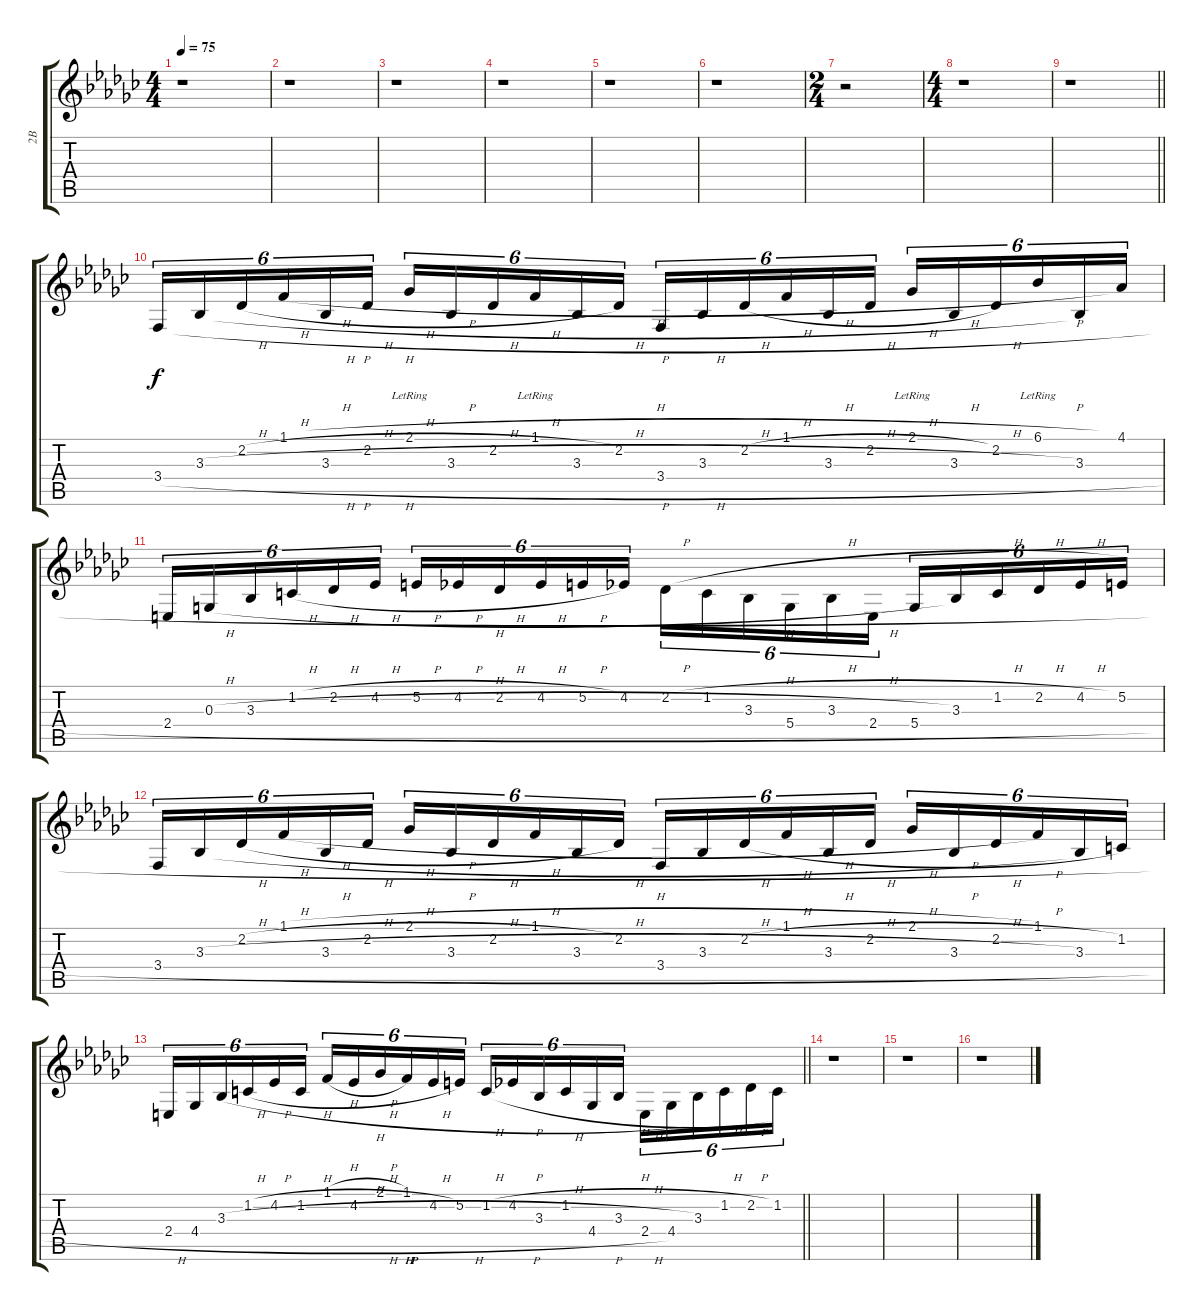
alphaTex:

\track ("2B" "2B") {instrument acousticgrandpiano}
\staff {score tabs}
\tuning (E4 B3 G3 D3 A2 E2) {hide}
\ts (4 4)
\tempo 75
\clef g2
\ks gb
r.1{dy f} |
r.1 |
r.1 |
r.1 |
r.1 |
r.1 |
\ts (2 4)
r.2 |
\ts (4 4)
r.1 |
\barLineRight lightlight
r.1 |
3.4{h}.16{tu (6 4)} 3.3{h}.16{tu (6 4)} 2.2{h}.16{tu (6 4)} 1.1{h}.16{tu (6 4)} 3.3{h}.16{tu (6 4)} 2.2{h}.16{tu (6 4)} 2.1{h lr}.16{tu (6 4)} 3.3{h}.16{tu (6 4)} 2.2{h}.16{tu (6 4)} 1.1{h lr}.16{tu (6 4)} 3.3{h}.16{tu (6 4)} 2.2.16{tu (6 4)} 3.4{h}.16{tu (6 4)} 3.3{h}.16{tu (6 4)} 2.2{h}.16{tu (6 4)} 1.1{h}.16{tu (6 4)} 3.3{h}.16{tu (6 4)} 2.2{h}.16{tu (6 4)} 2.1{h lr}.16{tu (6 4)} 3.3{h}.16{tu (6 4)} 2.2.16{tu (6 4)} 6.1{h lr}.16{tu (6 4)} 3.3.16{tu (6 4)} 4.1.16{tu (6 4)} |
2.4{h}.16{tu (6 4)} 0.3{h}.16{tu (6 4)} 3.3{h}.16{tu (6 4)} 1.2{h}.16{tu (6 4)} 2.2{h}.16{tu (6 4)} 4.2{h}.16{tu (6 4)} 5.2{h}.16{tu (6 4)} 4.2{h}.16{tu (6 4)} 2.2{h}.16{tu (6 4)} 4.2{h}.16{tu (6 4)} 5.2{h}.16{tu (6 4)} 4.2.16{tu (6 4)} 2.2{h}.16{tu (6 4) beam Down} 1.2{h}.16{tu (6 4) beam Down} 3.3{h}.16{tu (6 4) beam Down} 5.4{h}.16{tu (6 4) beam Down} 3.3{h}.16{tu (6 4) beam Down} 2.4{h}.16{tu (6 4) beam Down} 5.4{h}.16{tu (6 4)} 3.3.16{tu (6 4)} 1.2{h}.16{tu (6 4)} 2.2{h}.16{tu (6 4)} 4.2{h}.16{tu (6 4)} 5.2.16{tu (6 4)} |
3.4{h}.16{tu (6 4)} 3.3{h}.16{tu (6 4)} 2.2{h}.16{tu (6 4)} 1.1{h}.16{tu (6 4)} 3.3{h}.16{tu (6 4)} 2.2{h}.16{tu (6 4)} 2.1{h}.16{tu (6 4)} 3.3{h}.16{tu (6 4)} 2.2{h}.16{tu (6 4)} 1.1{h}.16{tu (6 4)} 3.3{h}.16{tu (6 4)} 2.2.16{tu (6 4)} 3.4{h}.16{tu (6 4)} 3.3{h}.16{tu (6 4)} 2.2{h}.16{tu (6 4)} 1.1{h}.16{tu (6 4)} 3.3{h}.16{tu (6 4)} 2.2{h}.16{tu (6 4)} 2.1{h}.16{tu (6 4)} 3.3{h}.16{tu (6 4)} 2.2{h}.16{tu (6 4)} 1.1.16{tu (6 4)} 3.3.16{tu (6 4)} 1.2.16{tu (6 4)} |
\barLineRight lightlight
2.4{h}.16{tu (6 4) volume 6} 4.4{h}.16{tu (6 4)} 3.3{h}.16{tu (6 4)} 1.2{h}.16{tu (6 4)} 4.2{h}.16{tu (6 4)} 1.2{h}.16{tu (6 4)} 1.1{h}.16{tu (6 4)} 4.2{h}.16{tu (6 4)} 2.1{h}.16{tu (6 4)} 1.1.16{tu (6 4)} 4.2{h}.16{tu (6 4)} 5.2.16{tu (6 4)} 1.2{h}.16{tu (6 4)} 4.2{h}.16{tu (6 4)} 3.3{h}.16{tu (6 4)} 1.2{h}.16{tu (6 4)} 4.4{h}.16{tu (6 4)} 3.3{h}.16{tu (6 4)} 2.4{h}.16{tu (6 4) beam Down} 4.4.16{tu (6 4) beam Down} 3.3.16{tu (6 4) beam Down} 1.2{h}.16{tu (6 4) beam Down} 2.2{h}.16{tu (6 4) beam Down} 1.2.16{tu (6 4) beam Down} |
r.1 |
r.1 |
r.1
